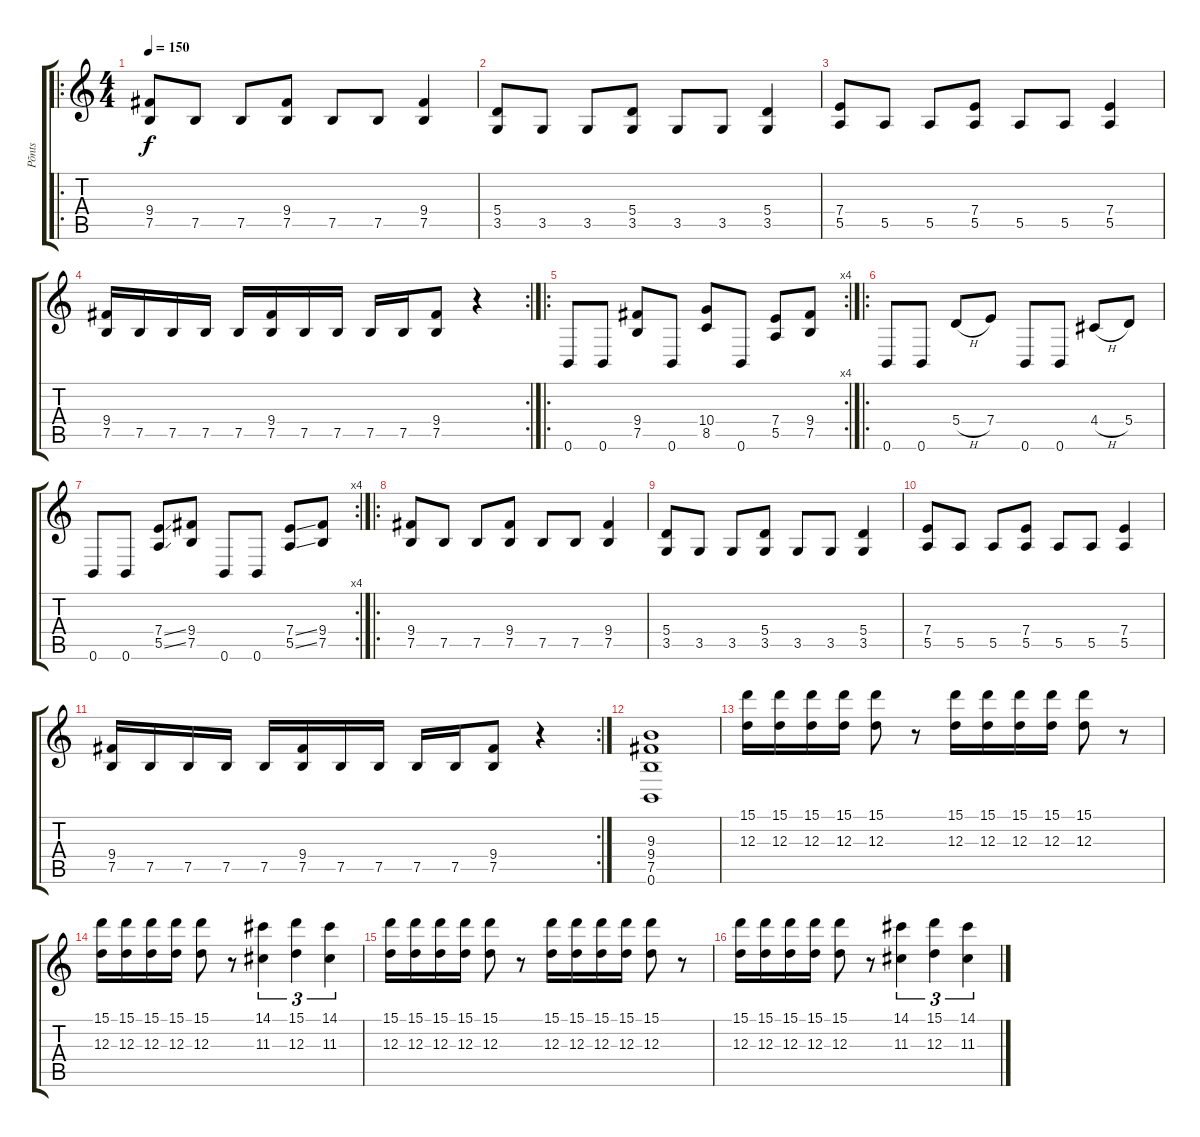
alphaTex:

\track ("Põnts" "Põnts") {instrument distortionguitar}
\staff {score tabs}
\tuning (B3 Gb3 D3 A2 E2 B1) {hide}
\ro
\ts (4 4)
\tempo 150
\clef g2
\ks c
(9.4 7.5).8{dy f volume 16} 7.5.8 7.5.8 (9.4 7.5).8 7.5.8 7.5.8 (9.4 7.5).4 |
(5.4 3.5).8 3.5.8 3.5.8 (5.4 3.5).8 3.5.8 3.5.8 (5.4 3.5).4 |
(7.4 5.5).8 5.5.8 5.5.8 (7.4 5.5).8 5.5.8 5.5.8 (7.4 5.5).4 |
\rc 2
(9.4 7.5).16 7.5.16 7.5.16 7.5.16 7.5.16 (9.4 7.5).16 7.5.16 7.5.16 7.5.16 7.5.16 (9.4 7.5).8 r.4 |
\ro
\rc 4
0.6.8 0.6.8 (9.4 7.5).8 0.6.8 (10.4 8.5).8 0.6.8 (7.4 5.5).8 (9.4 7.5).8 |
\ro
0.6.8 0.6.8 5.4{h}.8 7.4.8 0.6.8 0.6.8 4.4{h}.8 5.4.8 |
\rc 4
0.6.8 0.6.8 (7.4{ss} 5.5{ss}).8 (9.4 7.5).8 0.6.8 0.6.8 (7.4{ss} 5.5{ss}).8 (9.4 7.5).8 |
\ro
(9.4 7.5).8 7.5.8 7.5.8 (9.4 7.5).8 7.5.8 7.5.8 (9.4 7.5).4 |
(5.4 3.5).8 3.5.8 3.5.8 (5.4 3.5).8 3.5.8 3.5.8 (5.4 3.5).4 |
(7.4 5.5).8 5.5.8 5.5.8 (7.4 5.5).8 5.5.8 5.5.8 (7.4 5.5).4 |
\rc 2
(9.4 7.5).16 7.5.16 7.5.16 7.5.16 7.5.16 (9.4 7.5).16 7.5.16 7.5.16 7.5.16 7.5.16 (9.4 7.5).8 r.4 |
(9.3 9.4 7.5 0.6).1{volume 12} |
(15.1 12.3).16 (15.1 12.3).16 (15.1 12.3).16 (15.1 12.3).16 (15.1 12.3).8 r.8 (15.1 12.3).16 (15.1 12.3).16 (15.1 12.3).16 (15.1 12.3).16 (15.1 12.3).8 r.8 |
(15.1 12.3).16 (15.1 12.3).16 (15.1 12.3).16 (15.1 12.3).16 (15.1 12.3).8 r.8 (14.1 11.3).4{tu (3 2)} (15.1 12.3).4{tu (3 2)} (14.1 11.3).4{tu (3 2)} |
(15.1 12.3).16 (15.1 12.3).16 (15.1 12.3).16 (15.1 12.3).16 (15.1 12.3).8 r.8 (15.1 12.3).16 (15.1 12.3).16 (15.1 12.3).16 (15.1 12.3).16 (15.1 12.3).8 r.8 |
(15.1 12.3).16 (15.1 12.3).16 (15.1 12.3).16 (15.1 12.3).16 (15.1 12.3).8 r.8 (14.1 11.3).4{tu (3 2)} (15.1 12.3).4{tu (3 2)} (14.1 11.3).4{tu (3 2)}
